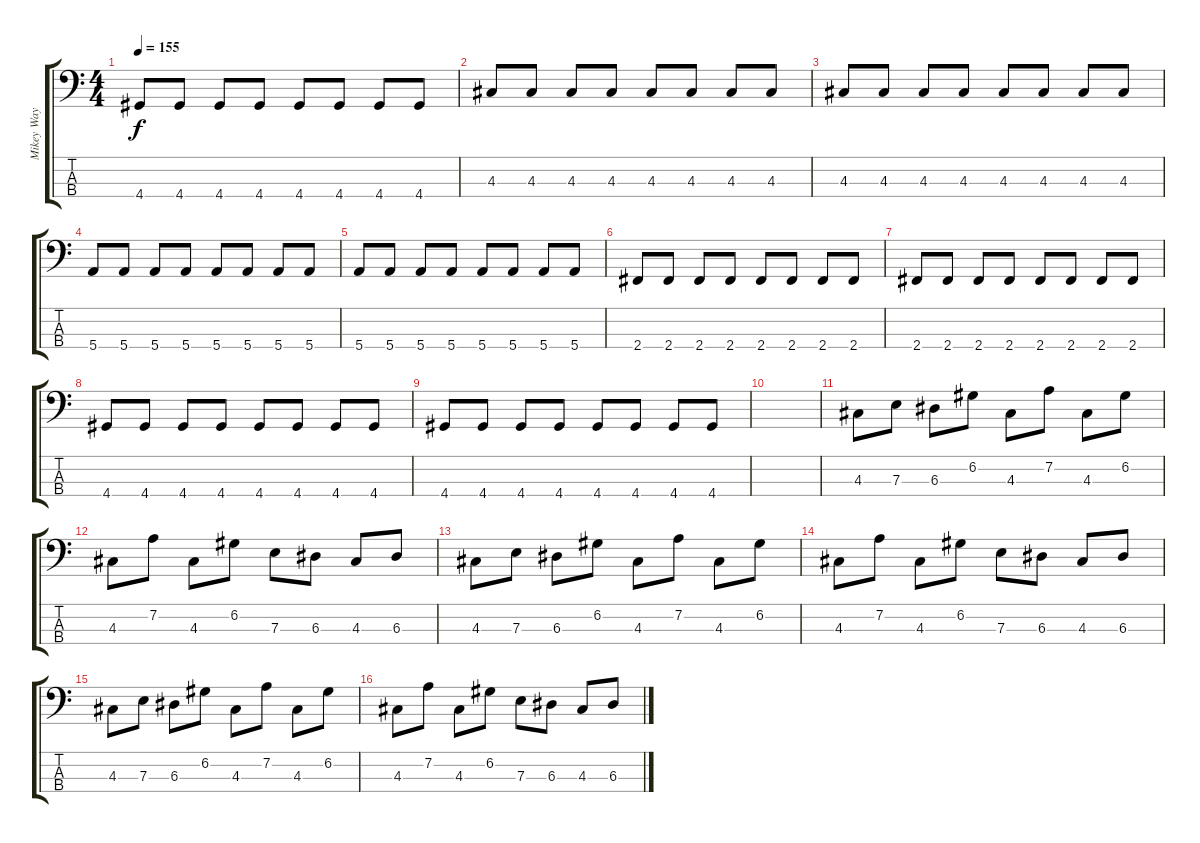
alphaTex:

\track ("Mikey Way [Bass]" "Mikey Way ") {instrument electricbasspick}
\staff {score tabs}
\tuning (G2 D2 A1 E1) {hide}
\ts (4 4)
\tempo 155
\clef f4
\ks c
4.4.8{dy f} 4.4.8 4.4.8 4.4.8 4.4.8 4.4.8 4.4.8 4.4.8 |
4.3.8 4.3.8 4.3.8 4.3.8 4.3.8 4.3.8 4.3.8 4.3.8 |
4.3.8 4.3.8 4.3.8 4.3.8 4.3.8 4.3.8 4.3.8 4.3.8 |
5.4.8 5.4.8 5.4.8 5.4.8 5.4.8 5.4.8 5.4.8 5.4.8 |
5.4.8 5.4.8 5.4.8 5.4.8 5.4.8 5.4.8 5.4.8 5.4.8 |
2.4.8 2.4.8 2.4.8 2.4.8 2.4.8 2.4.8 2.4.8 2.4.8 |
2.4.8 2.4.8 2.4.8 2.4.8 2.4.8 2.4.8 2.4.8 2.4.8 |
4.4.8 4.4.8 4.4.8 4.4.8 4.4.8 4.4.8 4.4.8 4.4.8 |
4.4.8 4.4.8 4.4.8 4.4.8 4.4.8 4.4.8 4.4.8 4.4.8 |
|
4.3.8 7.3.8 6.3.8 6.2.8 4.3.8 7.2.8 4.3.8 6.2.8 |
4.3.8 7.2.8 4.3.8 6.2.8 7.3.8 6.3.8 4.3.8 6.3.8 |
4.3.8 7.3.8 6.3.8 6.2.8 4.3.8 7.2.8 4.3.8 6.2.8 |
4.3.8 7.2.8 4.3.8 6.2.8 7.3.8 6.3.8 4.3.8 6.3.8 |
4.3.8 7.3.8 6.3.8 6.2.8 4.3.8 7.2.8 4.3.8 6.2.8 |
4.3.8 7.2.8 4.3.8 6.2.8 7.3.8 6.3.8 4.3.8 6.3.8
